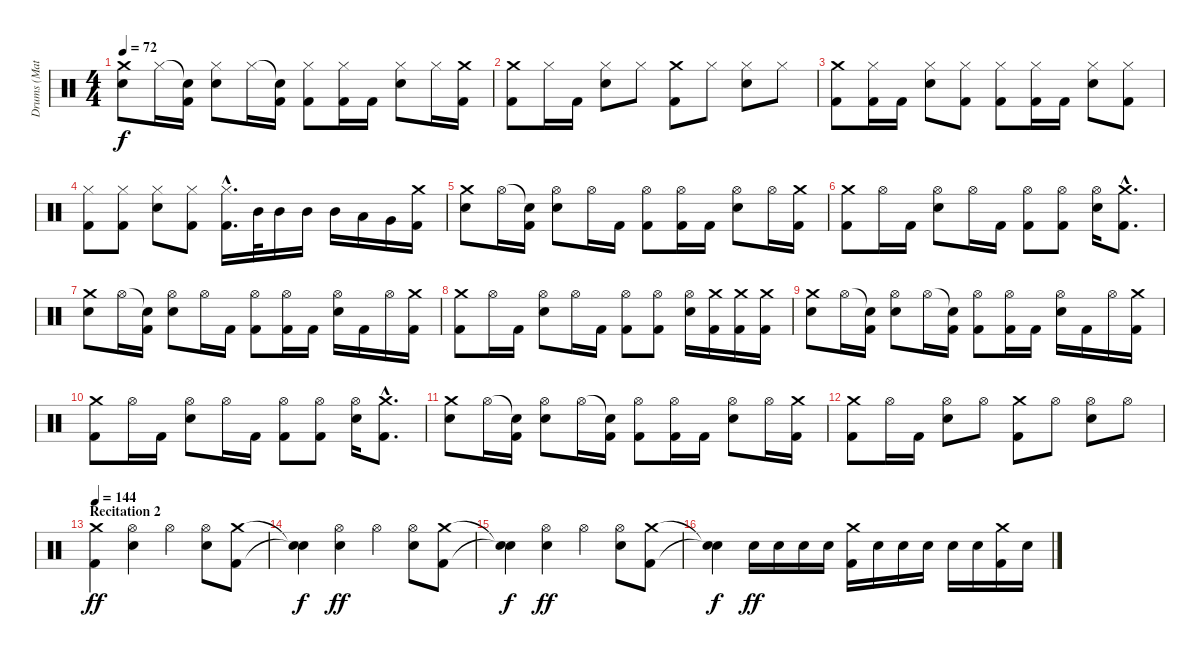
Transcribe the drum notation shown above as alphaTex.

\track ("Drums (Matt)" "Drums (Mat") {instrument percussion}
\staff {score}
\articulation defaults
\ts (4 4)
\tempo 72
\clef neutral
\ks c
("Crash medium (hit)" "Snare (hit) 2").8{dy f} "Hi-Hat (closed)".16 ("Snare (hit)"{t} "Kick (hit) 2").16 ("Hi-Hat (closed)" "Snare (hit) 2").8 "Hi-Hat (closed)".16 ("Snare (hit)"{t} "Kick (hit) 2").16 ("Hi-Hat (closed)" "Kick (hit) 2").8 ("Hi-Hat (closed)" "Kick (hit) 2").16 "Kick (hit) 2".16 ("Hi-Hat (closed)" "Snare (hit) 2").8 "Hi-Hat (closed)".16 ("Crash medium (hit)" "Kick (hit) 2").16 |
("Crash medium (hit)" "Kick (hit) 2").8 "Hi-Hat (closed)".16 "Kick (hit) 2".16 ("Hi-Hat (closed)" "Snare (hit) 2").8 "Hi-Hat (closed)".8 ("Crash medium (hit)" "Kick (hit) 2").8 "Hi-Hat (closed)".8 ("Hi-Hat (closed)" "Snare (hit) 2").8 "Hi-Hat (closed)".8 |
("Crash medium (hit)" "Kick (hit) 2").8 ("Hi-Hat (closed)" "Kick (hit) 2").16 "Kick (hit) 2".16 ("Hi-Hat (closed)" "Snare (hit) 2").8 ("Hi-Hat (closed)" "Kick (hit) 2").8 ("Hi-Hat (closed)" "Kick (hit) 2").8 ("Hi-Hat (closed)" "Kick (hit) 2").16 "Kick (hit) 2".16 ("Hi-Hat (closed)" "Snare (hit) 2").8 ("Hi-Hat (closed)" "Kick (hit) 2").8 |
("Hi-Hat (closed)" "Kick (hit) 2").8 ("Hi-Hat (closed)" "Kick (hit) 2").8 ("Hi-Hat (closed)" "Snare (hit) 2").8 ("Hi-Hat (closed)" "Kick (hit) 2").8 ("Hi-Hat (closed)"{hac} "Kick (hit) 2"{hac}).16{d} "Mid Tom (hit)".32 "Mid Tom (hit)".16 "Mid Tom (hit)".16 "Mid Tom (hit)".16 "Low Tom (hit)".16 "Very Low Tom (hit)".16 ("Crash medium (hit)" "Kick (hit) 2").16 |
("Crash medium (hit)" "Snare (hit) 2").8 "Hi-Hat (open)".16 ("Snare (hit)"{t} "Kick (hit) 2").16 ("Hi-Hat (open)" "Snare (hit) 2").8 "Hi-Hat (open)".16 "Kick (hit) 2".16 ("Hi-Hat (open)" "Kick (hit) 2").8 ("Hi-Hat (open)" "Kick (hit) 2").16 "Kick (hit) 2".16 ("Hi-Hat (open)" "Snare (hit) 2").8 "Hi-Hat (open)".16 ("Crash medium (hit)" "Kick (hit) 2").16 |
("Crash medium (hit)" "Kick (hit) 2").8 "Hi-Hat (open)".16 "Kick (hit) 2".16 ("Hi-Hat (open)" "Snare (hit) 2").8 "Hi-Hat (open)".16 "Kick (hit) 2".16 ("Hi-Hat (open)" "Kick (hit) 2").8 ("Hi-Hat (open)" "Kick (hit) 2").8 ("Hi-Hat (open)" "Snare (hit) 2").16 ("Crash medium (hit)"{hac} "Kick (hit) 2"{hac}).8{d} |
("Crash medium (hit)" "Snare (hit) 2").8 "Hi-Hat (open)".16 ("Snare (hit)"{t} "Kick (hit) 2").16 ("Hi-Hat (open)" "Snare (hit) 2").8 "Hi-Hat (open)".16 "Kick (hit) 2".16 ("Hi-Hat (open)" "Kick (hit) 2").8 ("Hi-Hat (open)" "Kick (hit) 2").16 "Kick (hit) 2".16 ("Hi-Hat (open)" "Snare (hit) 2").16 "Kick (hit) 2".16 "Hi-Hat (open)".16 ("Crash medium (hit)" "Kick (hit) 2").16 |
("Crash medium (hit)" "Kick (hit) 2").8 "Hi-Hat (open)".16 "Kick (hit) 2".16 ("Hi-Hat (open)" "Snare (hit) 2").8 "Hi-Hat (open)".16 "Kick (hit) 2".16 ("Hi-Hat (open)" "Kick (hit) 2").8 ("Hi-Hat (open)" "Kick (hit) 2").8 ("Hi-Hat (open)" "Snare (hit) 2").16 ("Crash medium (hit)" "Kick (hit) 2").16 ("Crash medium (hit)" "Kick (hit) 2").16 ("Crash medium (hit)" "Kick (hit) 2").16 |
("Crash medium (hit)" "Snare (hit) 2").8 "Hi-Hat (open)".16 ("Snare (hit)"{t} "Kick (hit) 2").16 ("Hi-Hat (open)" "Snare (hit) 2").8 "Hi-Hat (open)".16 ("Snare (hit)"{t} "Kick (hit) 2").16 ("Hi-Hat (open)" "Kick (hit) 2").8 ("Hi-Hat (open)" "Kick (hit) 2").16 "Kick (hit) 2".16 ("Hi-Hat (open)" "Snare (hit) 2").16 "Kick (hit) 2".16 "Hi-Hat (open)".16 ("Crash medium (hit)" "Kick (hit) 2").16 |
("Crash medium (hit)" "Kick (hit) 2").8 "Hi-Hat (open)".16 "Kick (hit) 2".16 ("Hi-Hat (open)" "Snare (hit) 2").8 "Hi-Hat (open)".16 "Kick (hit) 2".16 ("Hi-Hat (open)" "Kick (hit) 2").8 ("Hi-Hat (open)" "Kick (hit) 2").8 ("Hi-Hat (open)" "Snare (hit) 2").16 ("Crash medium (hit)"{hac} "Kick (hit) 2"{hac}).8{d} |
("Crash medium (hit)" "Snare (hit) 2").8 "Hi-Hat (open)".16 ("Snare (hit)"{t} "Kick (hit) 2").16 ("Hi-Hat (open)" "Snare (hit) 2").8 "Hi-Hat (open)".16 ("Snare (hit)"{t} "Kick (hit) 2").16 ("Hi-Hat (open)" "Kick (hit) 2").8 ("Hi-Hat (open)" "Kick (hit) 2").16 "Kick (hit) 2".16 ("Hi-Hat (open)" "Snare (hit) 2").8 "Hi-Hat (open)".16 ("Crash medium (hit)" "Kick (hit) 2").16 |
("Crash medium (hit)" "Kick (hit) 2").8 "Hi-Hat (open)".16 "Kick (hit) 2".16 ("Hi-Hat (open)" "Snare (hit) 2").8 "Hi-Hat (open)".8 ("Crash medium (hit)" "Kick (hit) 2").8 "Hi-Hat (open)".8 ("Hi-Hat (open)" "Snare (hit) 2").8 "Hi-Hat (open)".8 |
\section ("" "Recitation 2")
\tempo 144
("Crash medium (hit)" "Kick (hit) 2").4{dy ff} ("Hi-Hat (open)" "Snare (hit) 2").4 "Hi-Hat (open)".4 ("Hi-Hat (open)" "Snare (hit) 2").8 ("Crash medium (hit)" "Kick (hit) 2").8 |
("Snare (hit)"{t} "Snare (hit)"{t}).4{dy f} ("Hi-Hat (open)" "Snare (hit) 2").4{dy ff} "Hi-Hat (open)".4 ("Hi-Hat (open)" "Snare (hit) 2").8 ("Crash medium (hit)" "Kick (hit) 2").8 |
("Snare (hit)"{t} "Snare (hit)"{t}).4{dy f} ("Hi-Hat (open)" "Snare (hit) 2").4{dy ff} "Hi-Hat (open)".4 ("Hi-Hat (open)" "Snare (hit) 2").8 ("Crash medium (hit)" "Kick (hit) 2").8 |
("Snare (hit)"{t} "Snare (hit)"{t}).4{dy f} "Snare (hit) 2".16{dy ff} "Snare (hit) 2".16 "Snare (hit) 2".16 "Snare (hit) 2".16 ("Crash medium (hit)" "Kick (hit) 2").16 "Snare (hit) 2".16 "Snare (hit) 2".16 "Snare (hit) 2".16 "Snare (hit) 2".16 "Snare (hit) 2".16 ("Crash medium (hit)" "Kick (hit) 2").16 "Snare (hit) 2".16
